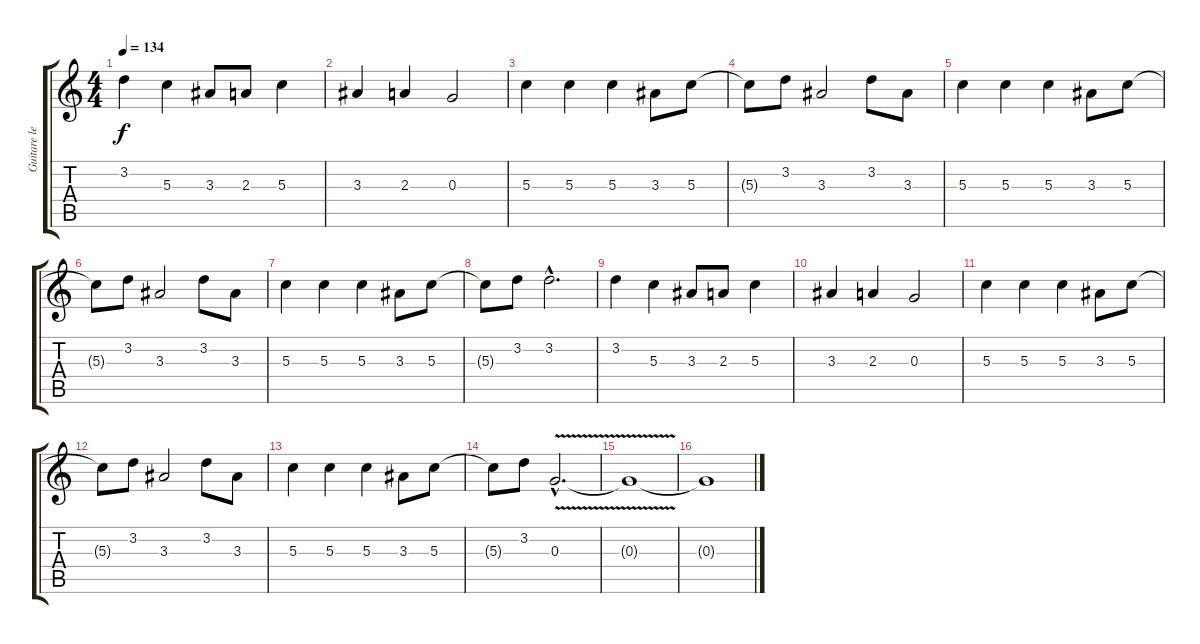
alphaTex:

\track ("Guitare lead" "Guitare le") {instrument distortionguitar}
\staff {score tabs}
\tuning (E4 B3 G3 D3 A2 E2) {hide}
\ts (4 4)
\tempo 134
\clef g2
\ks c
3.2.4{dy f} 5.3.4 3.3.8 2.3.8 5.3.4 |
3.3.4 2.3.4 0.3.2 |
5.3.4 5.3.4 5.3.4 3.3.8 5.3.8 |
5.3{t}.8 3.2.8 3.3.2 3.2.8 3.3.8 |
5.3.4 5.3.4 5.3.4 3.3.8 5.3.8 |
5.3{t}.8 3.2.8 3.3.2 3.2.8 3.3.8 |
5.3.4 5.3.4 5.3.4 3.3.8 5.3.8 |
5.3{t}.8 3.2.8 3.2{hac}.2{d} |
3.2.4 5.3.4 3.3.8 2.3.8 5.3.4 |
3.3.4 2.3.4 0.3.2 |
5.3.4 5.3.4 5.3.4 3.3.8 5.3.8 |
5.3{t}.8 3.2.8 3.3.2 3.2.8 3.3.8 |
5.3.4 5.3.4 5.3.4 3.3.8 5.3.8 |
5.3{t}.8 3.2.8 0.3{v hac}.2{d} |
0.3{t}.1{volume 0} |
0.3{t}.1
